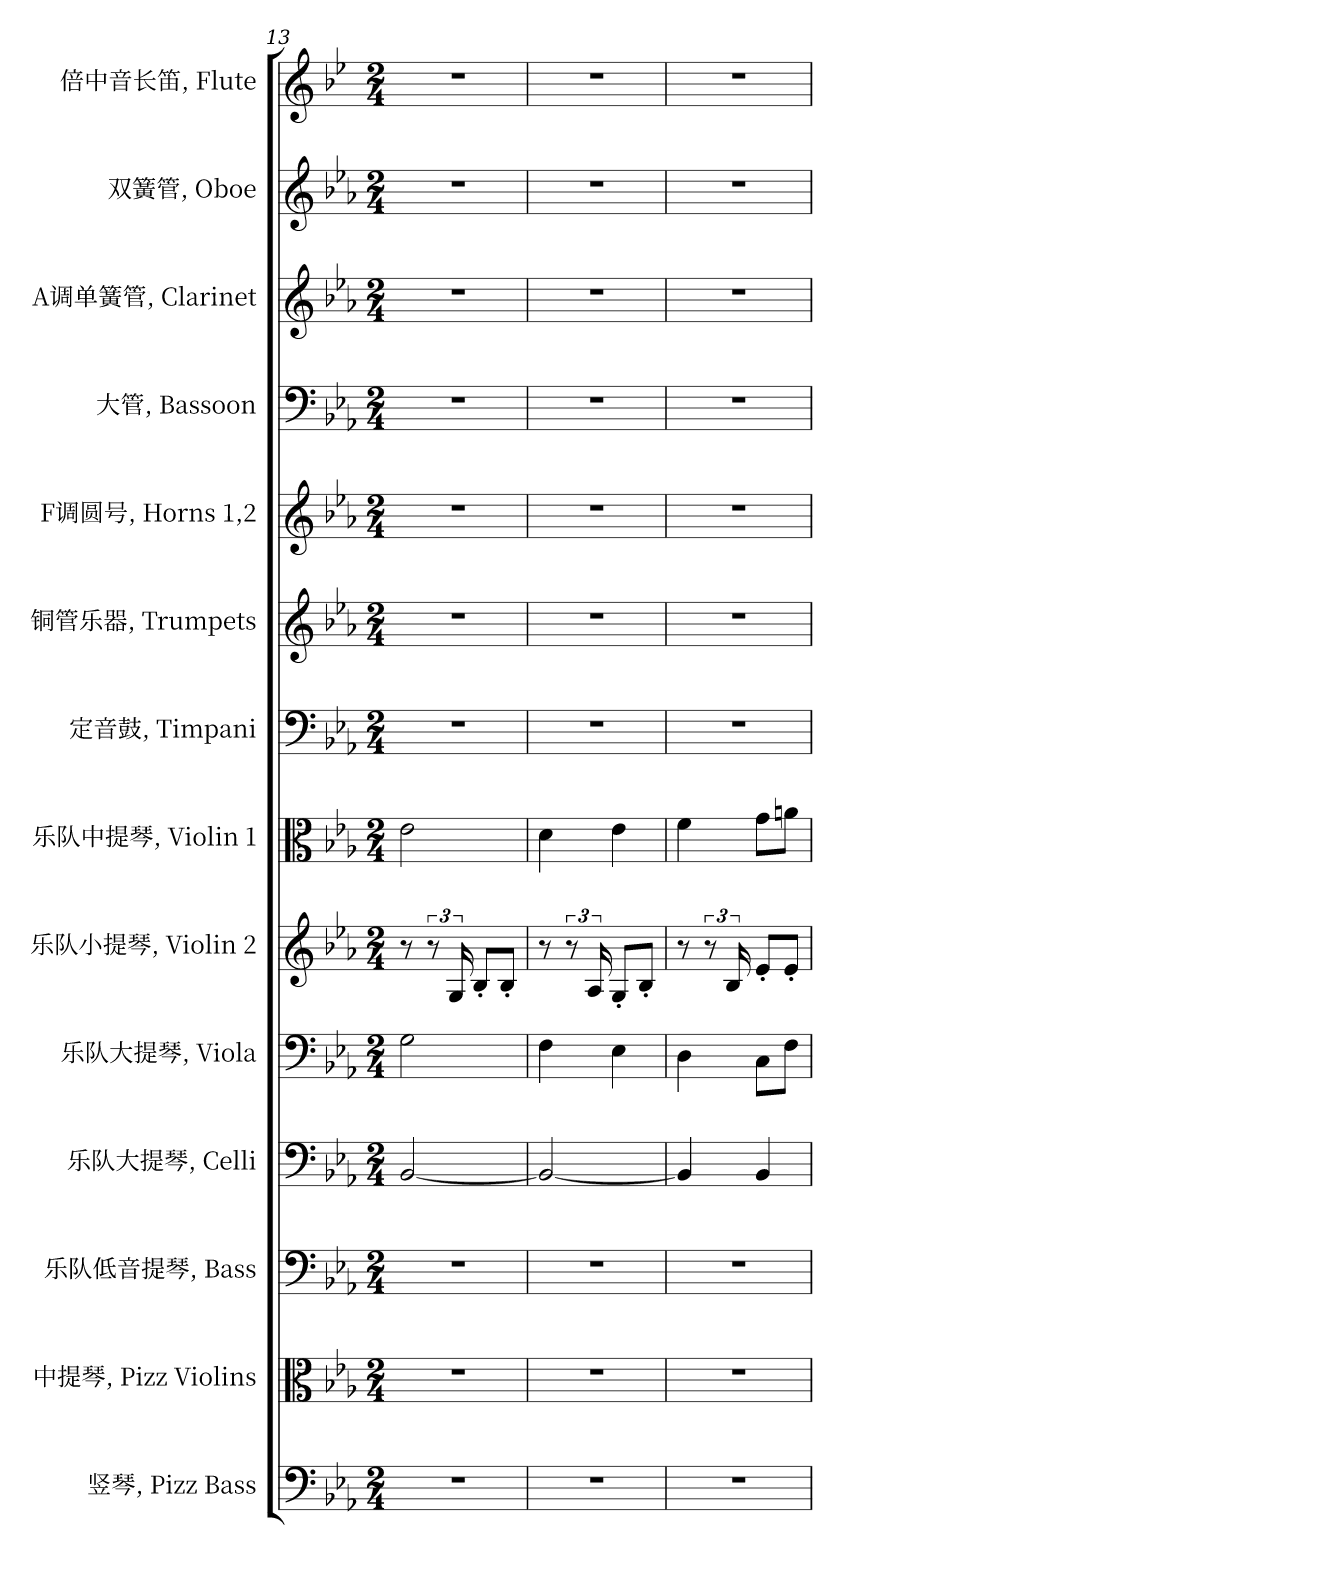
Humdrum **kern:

**kern	**kern	**kern	**kern	**kern	**kern	**kern	**kern	**kern	**kern	**kern	**kern	**kern	**kern
*part14	*part13	*part12	*part11	*part10	*part9	*part8	*part7	*part6	*part5	*part4	*part3	*part2	*part1
*staff14	*staff13	*staff12	*staff11	*staff10	*staff9	*staff8	*staff7	*staff6	*staff5	*staff4	*staff3	*staff2	*staff1
*I"竖琴, Pizz Bass	*I"中提琴, Pizz Violins	*I"乐队低音提琴, Bass	*I"乐队大提琴, Celli	*I"乐队大提琴, Viola	*I"乐队小提琴, Violin 2	*I"乐队中提琴, Violin 1	*I"定音鼓, Timpani	*I"铜管乐器, Trumpets	*I"F调圆号, Horns 1,2	*I"大管, Bassoon	*I"A调单簧管, Clarinet	*I"双簧管, Oboe	*I"倍中音长笛, Flute
*	*	*	*	*	*	*	*I'Timp.	*	*I'F Hn.	*I'Bsn.	*I'A Cl.	*I'Ob.	*
*clefF4	*clefC3	*clefF4	*clefF4	*clefF4	*clefG2	*clefC3	*clefF4	*clefG2	*clefG2	*clefF4	*clefG2	*clefG2	*clefG2
*	*	*ITrd7c12	*	*	*	*	*	*	*ITrd4c7	*	*ITrd2c3	*	*ITrd10c17
*k[b-e-a-]	*k[b-e-a-]	*k[b-e-a-]	*k[b-e-a-]	*k[b-e-a-]	*k[b-e-a-]	*k[b-e-a-]	*k[b-e-a-]	*k[b-e-a-]	*k[b-e-a-d-]	*k[b-e-a-]	*k[]	*k[b-e-a-]	*k[b-e-]
*M2/4	*M2/4	*M2/4	*M2/4	*M2/4	*M2/4	*M2/4	*M2/4	*M2/4	*M2/4	*M2/4	*M2/4	*M2/4	*M2/4
=13	=13	=13	=13	=13	=13	=13	=13	=13	=13	=13	=13	=13	=13
2r	2r	2r	[2BB-/	2G\	8r	2e-\	2r	2r	2r	2r	2r	2r	2r
.	.	.	.	.	12r	.	.	.	.	.	.	.	.
.	.	.	.	.	24G/	.	.	.	.	.	.	.	.
.	.	.	.	.	8B-'/L	.	.	.	.	.	.	.	.
.	.	.	.	.	8B-'/J	.	.	.	.	.	.	.	.
!!LO:PB:g=z
=14	=14	=14	=14	=14	=14	=14	=14	=14	=14	=14	=14	=14	=14
2r	2r	2r	2BB-/_	4F\	8r	4d\	2r	2r	2r	2r	2r	2r	2r
.	.	.	.	.	12r	.	.	.	.	.	.	.	.
.	.	.	.	.	24A-/	.	.	.	.	.	.	.	.
.	.	.	.	4E-\	8G'/L	4e-\	.	.	.	.	.	.	.
.	.	.	.	.	8B-'/J	.	.	.	.	.	.	.	.
=15	=15	=15	=15	=15	=15	=15	=15	=15	=15	=15	=15	=15	=15
2r	2r	2r	4BB-/]	4D\	8r	4f\	2r	2r	2r	2r	2r	2r	2r
.	.	.	.	.	12r	.	.	.	.	.	.	.	.
.	.	.	.	.	24B-/	.	.	.	.	.	.	.	.
.	.	.	4BB-/	8C\L	8e-'/L	8g\L	.	.	.	.	.	.	.
.	.	.	.	8F\J	8e-'/J	8an\J	.	.	.	.	.	.	.
=	=	=	=	=	=	=	=	=	=	=	=	=	=
*-	*-	*-	*-	*-	*-	*-	*-	*-	*-	*-	*-	*-	*-
